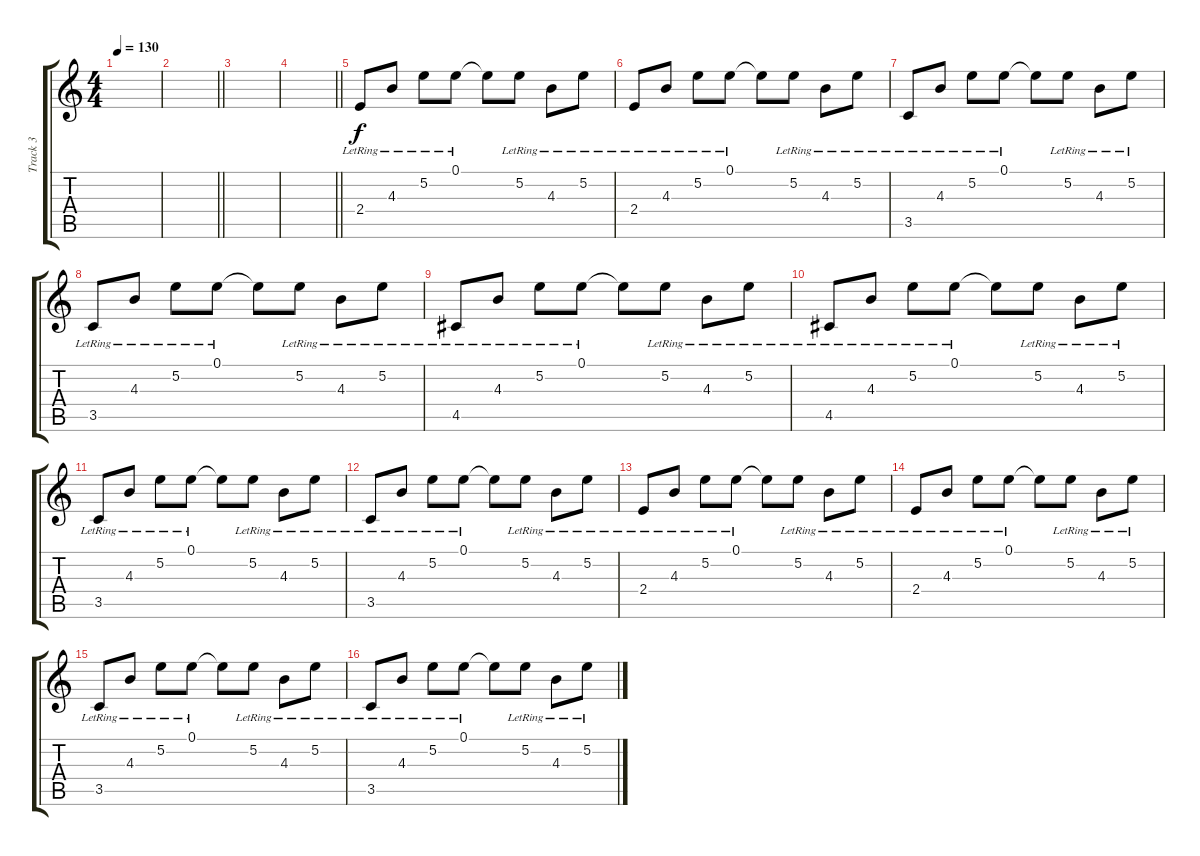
\track ("Track 3" "Track 3") {instrument acousticguitarsteel}
\staff {score tabs}
\tuning (E4 B3 G3 D3 A2 E2) {hide}
\ts (4 4)
\tempo 130
\clef g2
\ks c
|
\barLineRight lightlight
|
|
\barLineRight lightlight
|
2.4{lr}.8{volume 16} 4.3{lr}.8 5.2{lr}.8 0.1{lr}.8 0.1{t}.8 5.2{lr}.8 4.3{lr}.8 5.2{lr}.8 |
2.4{lr}.8 4.3{lr}.8 5.2{lr}.8 0.1{lr}.8 0.1{t}.8 5.2{lr}.8 4.3{lr}.8 5.2{lr}.8 |
3.5{lr}.8 4.3{lr}.8 5.2{lr}.8 0.1{lr}.8 0.1{t}.8 5.2{lr}.8 4.3{lr}.8 5.2{lr}.8 |
3.5{lr}.8 4.3{lr}.8 5.2{lr}.8 0.1{lr}.8 0.1{t}.8 5.2{lr}.8 4.3{lr}.8 5.2{lr}.8 |
4.5{lr}.8 4.3{lr}.8 5.2{lr}.8 0.1{lr}.8 0.1{t}.8 5.2{lr}.8 4.3{lr}.8 5.2{lr}.8 |
4.5{lr}.8 4.3{lr}.8 5.2{lr}.8 0.1{lr}.8 0.1{t}.8 5.2{lr}.8 4.3{lr}.8 5.2{lr}.8 |
3.5{lr}.8 4.3{lr}.8 5.2{lr}.8 0.1{lr}.8 0.1{t}.8 5.2{lr}.8 4.3{lr}.8 5.2{lr}.8 |
3.5{lr}.8 4.3{lr}.8 5.2{lr}.8 0.1{lr}.8 0.1{t}.8 5.2{lr}.8 4.3{lr}.8 5.2{lr}.8 |
2.4{lr}.8 4.3{lr}.8 5.2{lr}.8 0.1{lr}.8 0.1{t}.8 5.2{lr}.8 4.3{lr}.8 5.2{lr}.8 |
2.4{lr}.8 4.3{lr}.8 5.2{lr}.8 0.1{lr}.8 0.1{t}.8 5.2{lr}.8 4.3{lr}.8 5.2{lr}.8 |
3.5{lr}.8 4.3{lr}.8 5.2{lr}.8 0.1{lr}.8 0.1{t}.8 5.2{lr}.8 4.3{lr}.8 5.2{lr}.8 |
3.5{lr}.8 4.3{lr}.8 5.2{lr}.8 0.1{lr}.8 0.1{t}.8 5.2{lr}.8 4.3{lr}.8 5.2{lr}.8
